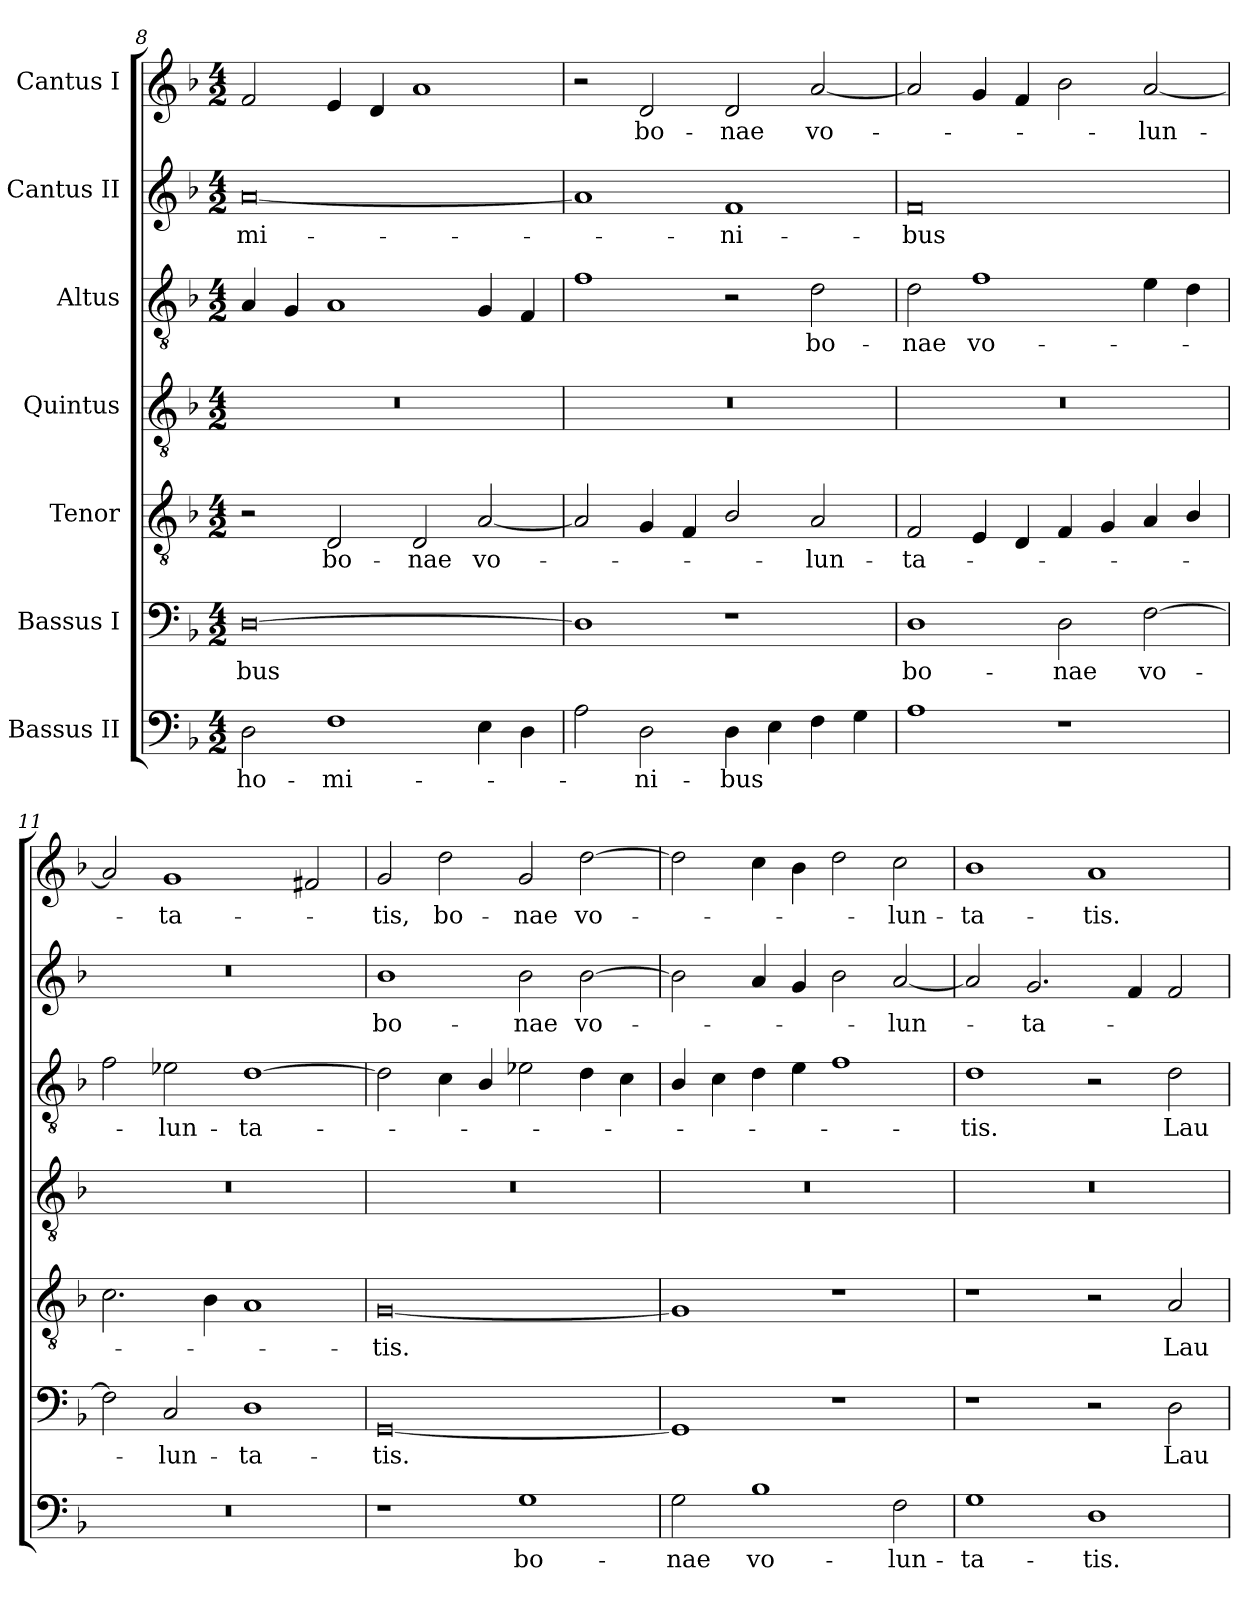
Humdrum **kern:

**kern	**text	**kern	**text	**kern	**text	**kern	**kern	**text	**kern	**text	**kern	**text
*part7	*part7	*part6	*part6	*part5	*part5	*part4	*part3	*part3	*part2	*part2	*part1	*part1
*staff7	*staff7	*staff6	*staff6	*staff5	*staff5	*staff4	*staff3	*staff3	*staff2	*staff2	*staff1	*staff1
*I"Bassus II	*	*I"Bassus I	*	*I"Tenor	*	*I"Quintus	*I"Altus	*	*I"Cantus II	*	*I"Cantus I	*
*clefF4	*	*clefF4	*	*clefGv2	*	*clefGv2	*clefGv2	*	*clefG2	*	*clefG2	*
*k[b-]	*	*k[b-]	*	*k[b-]	*	*k[b-]	*k[b-]	*	*k[b-]	*	*k[b-]	*
*M4/2	*	*M4/2	*	*M4/2	*	*M4/2	*M4/2	*	*M4/2	*	*M4/2	*
=8	=8	=8	=8	=8	=8	=8	=8	=8	=8	=8	=8	=8
2D\	ho-	[0D\	-bus	2r	.	0r	4A/	.	[0a/	-mi-	2f/	.
.	.	.	.	.	.	.	4G/	.	.	.	.	.
1F\	-mi-	.	.	2D/	bo-	.	1A/	.	.	.	4e/	.
.	.	.	.	.	.	.	.	.	.	.	4d/	.
.	.	.	.	2D/	-nae	.	.	.	.	.	1a/	.
4E\	.	.	.	[2A/	vo-	.	4G/	.	.	.	.	.
4D\	.	.	.	.	.	.	4F/	.	.	.	.	.
=9	=9	=9	=9	=9	=9	=9	=9	=9	=9	=9	=9	=9
2A\	.	1D\]	.	2A/]	.	0r	1f\	.	1a/]	.	2r	.
2D\	-ni-	.	.	4G/	.	.	.	.	.	.	2d/	bo-
.	.	.	.	4F/	.	.	.	.	.	.	.	.
4D\	-bus	1r	.	2B-/	.	.	2r	.	1f/	-ni-	2d/	-nae
4E\	.	.	.	.	.	.	.	.	.	.	.	.
4F\	.	.	.	2A/	-lun-	.	2d\	bo-	.	.	[2a/	vo-
4G\	.	.	.	.	.	.	.	.	.	.	.	.
=10	=10	=10	=10	=10	=10	=10	=10	=10	=10	=10	=10	=10
1A\	.	1D\	bo-	2F/	-ta-	0r	2d\	-nae	0f/	-bus	2a/]	.
.	.	.	.	4E/	.	.	1f/	vo-	.	.	4g/	.
.	.	.	.	4D/	.	.	.	.	.	.	4f/	.
1r	.	2D\	-nae	4F/	.	.	.	.	.	.	2b-\	.
.	.	.	.	4G/	.	.	.	.	.	.	.	.
.	.	[2F\	vo-	4A/	.	.	4e\	.	.	.	[2a/	-lun-
.	.	.	.	4B-/	.	.	4d\	.	.	.	.	.
=11	=11	=11	=11	=11	=11	=11	=11	=11	=11	=11	=11	=11
0r	.	2F\]	.	2.c\	.	0r	2f\	.	0r	.	2a/]	.
.	.	2C/	-lun-	.	.	.	2e-X\	-lun-	.	.	1g/	-ta-
.	.	.	.	4B-\	.	.	.	.	.	.	.	.
.	.	1D\	-ta-	1A/	.	.	[1d\	-ta-	.	.	.	.
.	.	.	.	.	.	.	.	.	.	.	2f#X/	.
=12	=12	=12	=12	=12	=12	=12	=12	=12	=12	=12	=12	=12
1r	.	[0GG/	-tis.	[0G/	-tis.	0r	2d\]	.	1b-\	bo-	2g/	-tis,
.	.	.	.	.	.	.	4c\	.	.	.	2dd\	bo-
.	.	.	.	.	.	.	4B-/	.	.	.	.	.
1G\	bo-	.	.	.	.	.	2e-X\	.	2b-\	-nae	2g/	-nae
.	.	.	.	.	.	.	4d\	.	[2b-\	vo-	[2dd\	vo-
.	.	.	.	.	.	.	4c\	.	.	.	.	.
=13	=13	=13	=13	=13	=13	=13	=13	=13	=13	=13	=13	=13
2G\	-nae	1GG/]	.	1G/]	.	0r	4B-/	.	2b-\]	.	2dd\]	.
.	.	.	.	.	.	.	4c\	.	.	.	.	.
1B-\	vo-	.	.	.	.	.	4d\	.	4a/	.	4cc\	.
.	.	.	.	.	.	.	4e\	.	4g/	.	4b-\	.
.	.	1r	.	1r	.	.	1f\	.	2b-\	.	2dd\	.
2F\	-lun-	.	.	.	.	.	.	.	[2a/	-lun-	2cc\	-lun-
=14	=14	=14	=14	=14	=14	=14	=14	=14	=14	=14	=14	=14
1G\	-ta-	1r	.	1r	.	0r	1d\	-tis.	2a/]	.	1b-\	-ta-
.	.	.	.	.	.	.	.	.	2.g/	-ta-	.	.
1D\	-tis.	2r	.	2r	.	.	2r	.	.	.	1a/	-tis.
.	.	.	.	.	.	.	.	.	4f/	.	.	.
.	.	2D\	Lau-	2A/	Lau-	.	2d\	Lau-	2f/	.	.	.
=	=	=	=	=	=	=	=	=	=	=	=	=
*-	*-	*-	*-	*-	*-	*-	*-	*-	*-	*-	*-	*-
